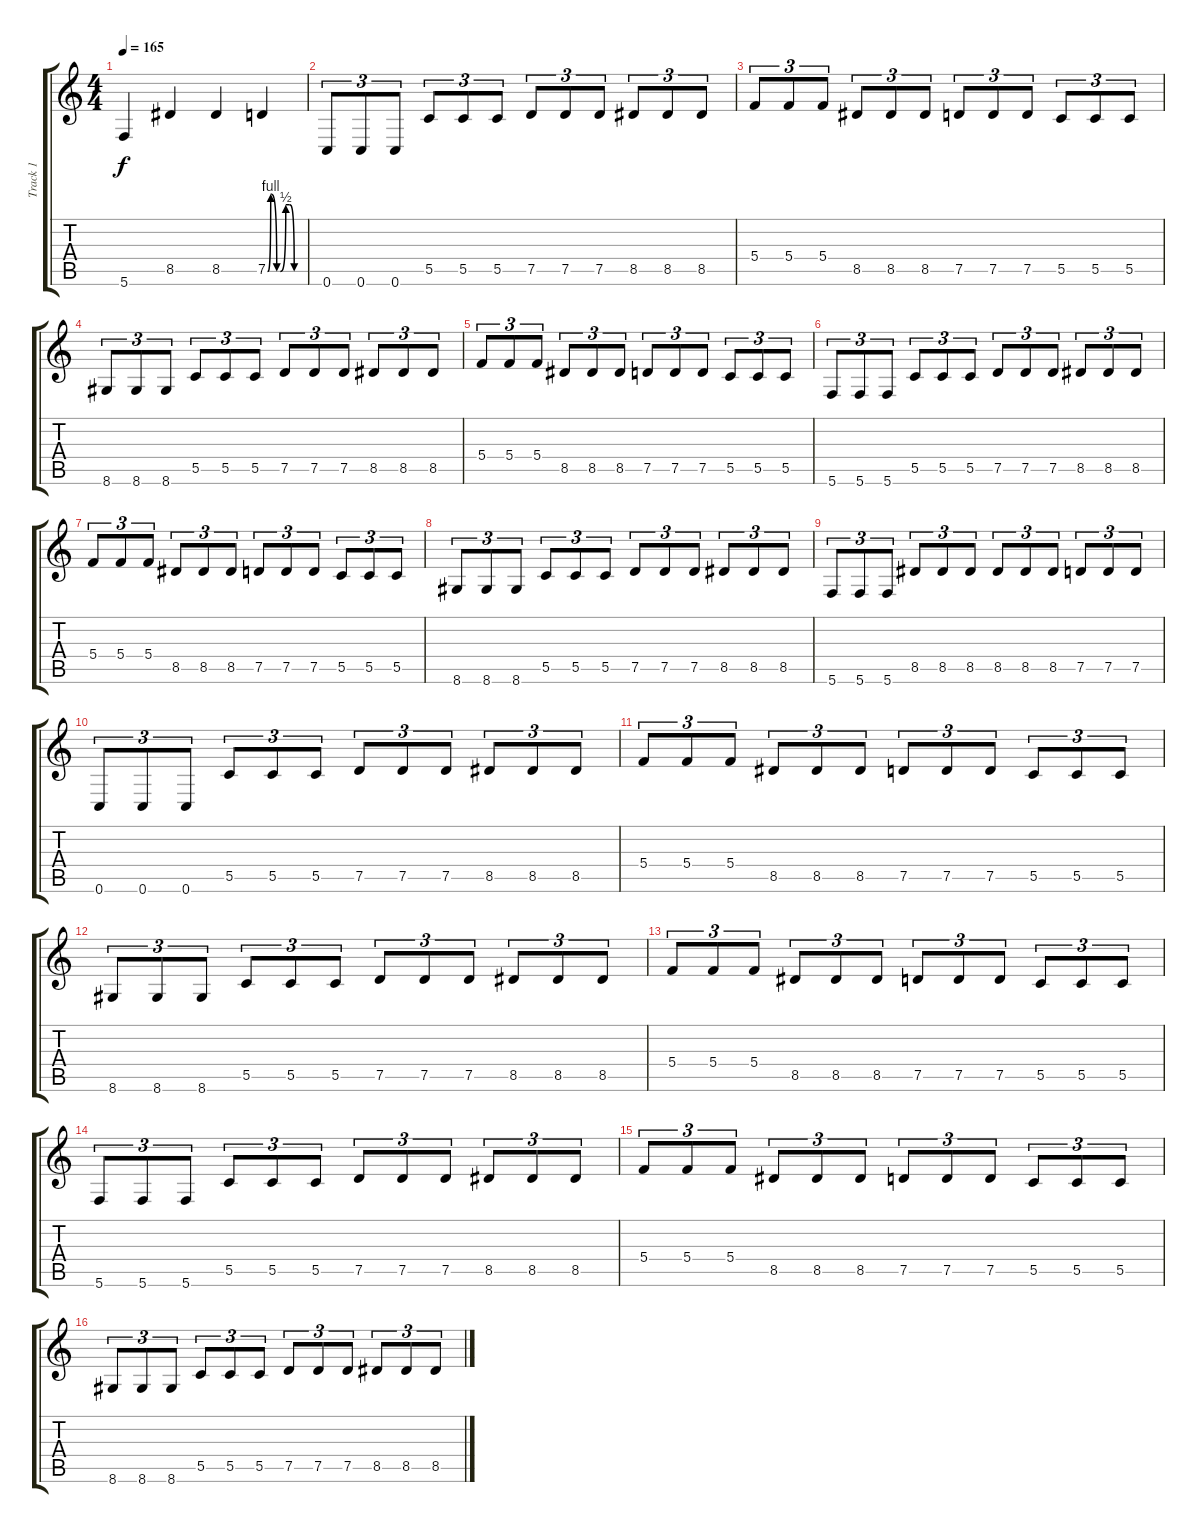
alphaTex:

\track ("Track 1" "Track 1") {instrument distortionguitar}
\staff {score tabs}
\tuning (D4 A3 F3 C3 G2 C2) {hide}
\ts (4 4)
\tempo 165
\clef g2
\ks c
5.6.4{dy f} 8.5.4 8.5.4 7.5{be (custom 0 0 5 4 15 0 21 0 30 2 36 2 44 0 60 0)}.4 |
0.6.8{tu (3 2)} 0.6.8{tu (3 2)} 0.6.8{tu (3 2)} 5.5.8{tu (3 2)} 5.5.8{tu (3 2)} 5.5.8{tu (3 2)} 7.5.8{tu (3 2)} 7.5.8{tu (3 2)} 7.5.8{tu (3 2)} 8.5.8{tu (3 2)} 8.5.8{tu (3 2)} 8.5.8{tu (3 2)} |
5.4.8{tu (3 2)} 5.4.8{tu (3 2)} 5.4.8{tu (3 2)} 8.5.8{tu (3 2)} 8.5.8{tu (3 2)} 8.5.8{tu (3 2)} 7.5.8{tu (3 2)} 7.5.8{tu (3 2)} 7.5.8{tu (3 2)} 5.5.8{tu (3 2)} 5.5.8{tu (3 2)} 5.5.8{tu (3 2)} |
8.6.8{tu (3 2)} 8.6.8{tu (3 2)} 8.6.8{tu (3 2)} 5.5.8{tu (3 2)} 5.5.8{tu (3 2)} 5.5.8{tu (3 2)} 7.5.8{tu (3 2)} 7.5.8{tu (3 2)} 7.5.8{tu (3 2)} 8.5.8{tu (3 2)} 8.5.8{tu (3 2)} 8.5.8{tu (3 2)} |
5.4.8{tu (3 2)} 5.4.8{tu (3 2)} 5.4.8{tu (3 2)} 8.5.8{tu (3 2)} 8.5.8{tu (3 2)} 8.5.8{tu (3 2)} 7.5.8{tu (3 2)} 7.5.8{tu (3 2)} 7.5.8{tu (3 2)} 5.5.8{tu (3 2)} 5.5.8{tu (3 2)} 5.5.8{tu (3 2)} |
5.6.8{tu (3 2)} 5.6.8{tu (3 2)} 5.6.8{tu (3 2)} 5.5.8{tu (3 2)} 5.5.8{tu (3 2)} 5.5.8{tu (3 2)} 7.5.8{tu (3 2)} 7.5.8{tu (3 2)} 7.5.8{tu (3 2)} 8.5.8{tu (3 2)} 8.5.8{tu (3 2)} 8.5.8{tu (3 2)} |
5.4.8{tu (3 2)} 5.4.8{tu (3 2)} 5.4.8{tu (3 2)} 8.5.8{tu (3 2)} 8.5.8{tu (3 2)} 8.5.8{tu (3 2)} 7.5.8{tu (3 2)} 7.5.8{tu (3 2)} 7.5.8{tu (3 2)} 5.5.8{tu (3 2)} 5.5.8{tu (3 2)} 5.5.8{tu (3 2)} |
8.6.8{tu (3 2)} 8.6.8{tu (3 2)} 8.6.8{tu (3 2)} 5.5.8{tu (3 2)} 5.5.8{tu (3 2)} 5.5.8{tu (3 2)} 7.5.8{tu (3 2)} 7.5.8{tu (3 2)} 7.5.8{tu (3 2)} 8.5.8{tu (3 2)} 8.5.8{tu (3 2)} 8.5.8{tu (3 2)} |
5.6.8{tu (3 2)} 5.6.8{tu (3 2)} 5.6.8{tu (3 2)} 8.5.8{tu (3 2)} 8.5.8{tu (3 2)} 8.5.8{tu (3 2)} 8.5.8{tu (3 2)} 8.5.8{tu (3 2)} 8.5.8{tu (3 2)} 7.5.8{tu (3 2)} 7.5.8{tu (3 2)} 7.5.8{tu (3 2)} |
0.6.8{tu (3 2)} 0.6.8{tu (3 2)} 0.6.8{tu (3 2)} 5.5.8{tu (3 2)} 5.5.8{tu (3 2)} 5.5.8{tu (3 2)} 7.5.8{tu (3 2)} 7.5.8{tu (3 2)} 7.5.8{tu (3 2)} 8.5.8{tu (3 2)} 8.5.8{tu (3 2)} 8.5.8{tu (3 2)} |
5.4.8{tu (3 2)} 5.4.8{tu (3 2)} 5.4.8{tu (3 2)} 8.5.8{tu (3 2)} 8.5.8{tu (3 2)} 8.5.8{tu (3 2)} 7.5.8{tu (3 2)} 7.5.8{tu (3 2)} 7.5.8{tu (3 2)} 5.5.8{tu (3 2)} 5.5.8{tu (3 2)} 5.5.8{tu (3 2)} |
8.6.8{tu (3 2)} 8.6.8{tu (3 2)} 8.6.8{tu (3 2)} 5.5.8{tu (3 2)} 5.5.8{tu (3 2)} 5.5.8{tu (3 2)} 7.5.8{tu (3 2)} 7.5.8{tu (3 2)} 7.5.8{tu (3 2)} 8.5.8{tu (3 2)} 8.5.8{tu (3 2)} 8.5.8{tu (3 2)} |
5.4.8{tu (3 2)} 5.4.8{tu (3 2)} 5.4.8{tu (3 2)} 8.5.8{tu (3 2)} 8.5.8{tu (3 2)} 8.5.8{tu (3 2)} 7.5.8{tu (3 2)} 7.5.8{tu (3 2)} 7.5.8{tu (3 2)} 5.5.8{tu (3 2)} 5.5.8{tu (3 2)} 5.5.8{tu (3 2)} |
5.6.8{tu (3 2)} 5.6.8{tu (3 2)} 5.6.8{tu (3 2)} 5.5.8{tu (3 2)} 5.5.8{tu (3 2)} 5.5.8{tu (3 2)} 7.5.8{tu (3 2)} 7.5.8{tu (3 2)} 7.5.8{tu (3 2)} 8.5.8{tu (3 2)} 8.5.8{tu (3 2)} 8.5.8{tu (3 2)} |
5.4.8{tu (3 2)} 5.4.8{tu (3 2)} 5.4.8{tu (3 2)} 8.5.8{tu (3 2)} 8.5.8{tu (3 2)} 8.5.8{tu (3 2)} 7.5.8{tu (3 2)} 7.5.8{tu (3 2)} 7.5.8{tu (3 2)} 5.5.8{tu (3 2)} 5.5.8{tu (3 2)} 5.5.8{tu (3 2)} |
8.6.8{tu (3 2)} 8.6.8{tu (3 2)} 8.6.8{tu (3 2)} 5.5.8{tu (3 2)} 5.5.8{tu (3 2)} 5.5.8{tu (3 2)} 7.5.8{tu (3 2)} 7.5.8{tu (3 2)} 7.5.8{tu (3 2)} 8.5.8{tu (3 2)} 8.5.8{tu (3 2)} 8.5.8{tu (3 2)}
